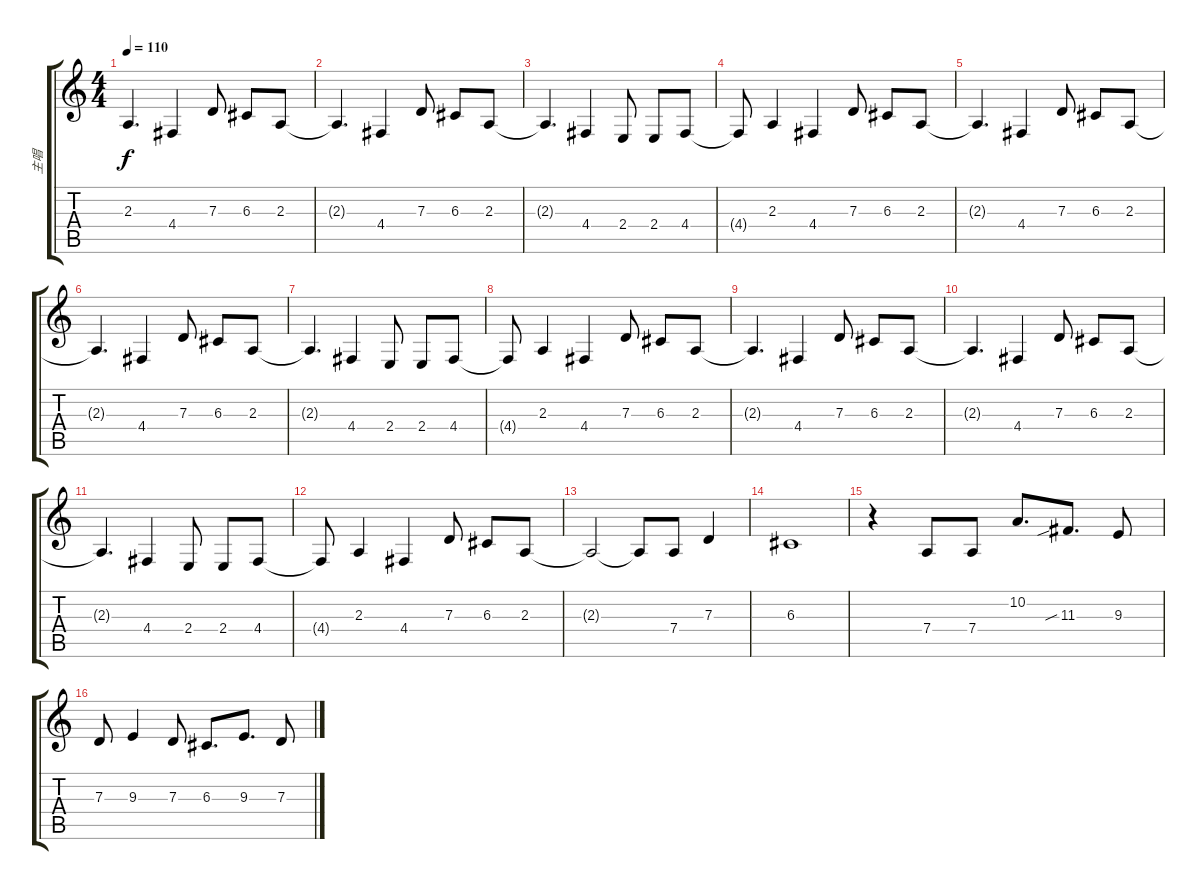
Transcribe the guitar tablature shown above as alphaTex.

\track ("主唱" "主唱") {instrument harmonica}
\staff {score tabs}
\tuning (E4 B3 G3 D3 A2 E2) {hide}
\ts (4 4)
\tempo 110
\clef g2
\ks c
2.3{t}.4{d dy f} 4.4.4 7.3.8 6.3.8 2.3.8 |
2.3{t}.4{d} 4.4.4 7.3.8 6.3.8 2.3.8 |
2.3{t}.4{d} 4.4.4 2.4.8 2.4.8 4.4.8 |
4.4{t}.8 2.3.4 4.4.4 7.3.8 6.3.8 2.3.8 |
2.3{t}.4{d} 4.4.4 7.3.8 6.3.8 2.3.8 |
2.3{t}.4{d} 4.4.4 7.3.8 6.3.8 2.3.8 |
2.3{t}.4{d} 4.4.4 2.4.8 2.4.8 4.4.8 |
4.4{t}.8 2.3.4 4.4.4 7.3.8 6.3.8 2.3.8 |
2.3{t}.4{d} 4.4.4 7.3.8 6.3.8 2.3.8 |
2.3{t}.4{d} 4.4.4 7.3.8 6.3.8 2.3.8 |
2.3{t}.4{d} 4.4.4 2.4.8 2.4.8 4.4.8 |
4.4{t}.8 2.3.4 4.4.4 7.3.8 6.3.8 2.3.8 |
2.3{t}.2 2.3{t}.8 7.4.8 7.3.4 |
6.3.1 |
r.4 7.4.8 7.4.8 10.2.8{d} 11.3{sib}.8{d} 9.3.8 |
7.3.8 9.3.4 7.3.8 6.3.8{d} 9.3.8{d} 7.3.8
